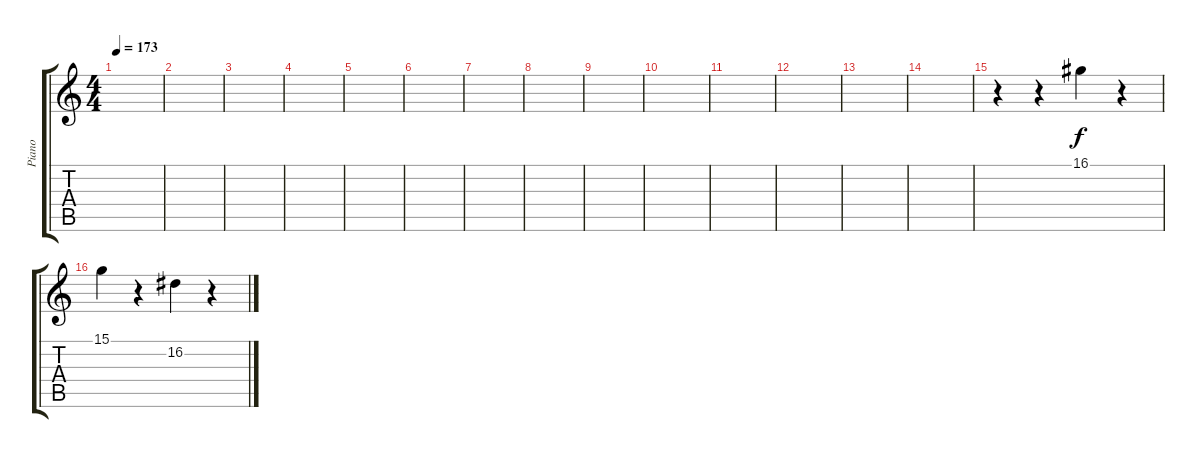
\track ("Piano" "Piano") {instrument electricgrandpiano}
\staff {score tabs}
\tuning (E4 B3 G3 D3 A2 E2) {hide}
\ts (4 4)
\tempo 173
\clef g2
\ks c
|
|
|
|
|
|
|
|
|
|
|
|
|
|
r.4 r.4 16.1.4 r.4 |
15.1.4 r.4 16.2.4 r.4
